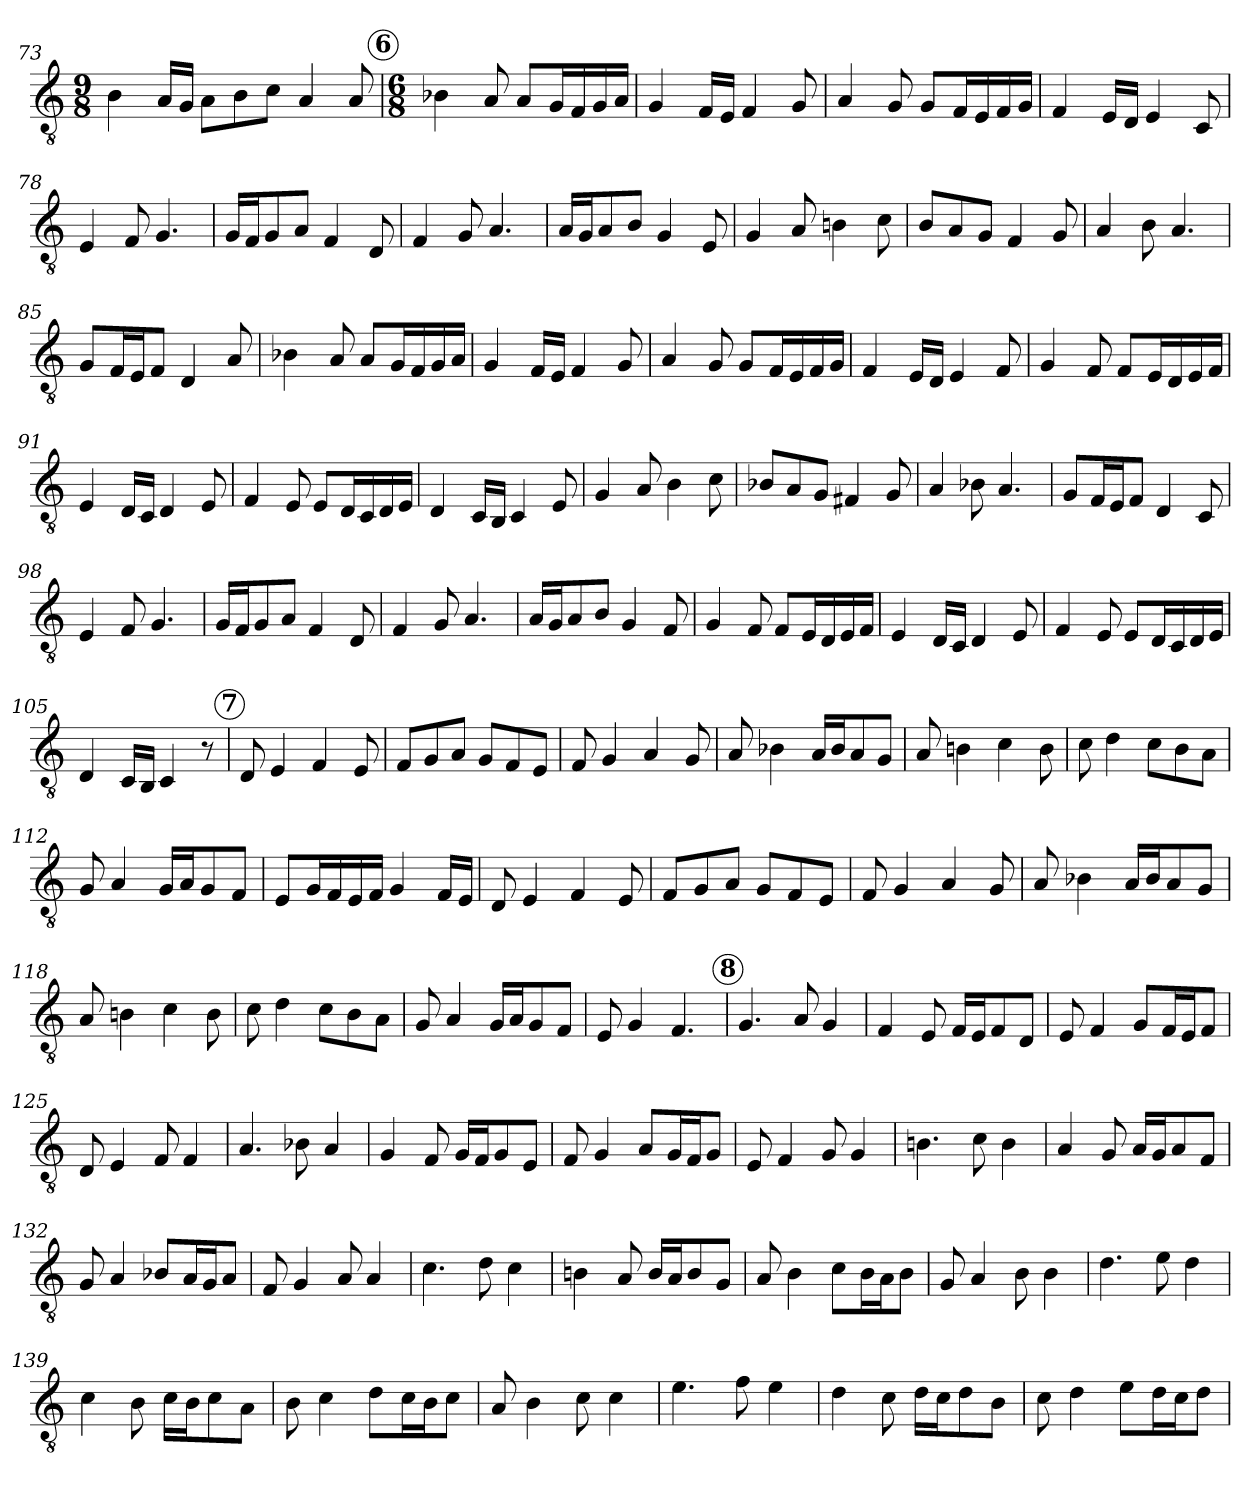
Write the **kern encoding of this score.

**kern
*part1
*staff1
*clefGv2
*k[]
*C:
*M9/8
=73
4B\
16A/LL
16G/JJ
8A\L
8B\
8c\J
4A/
8A/
!!LO:REH:place=s1:a:enc=circle:fs=12:t=6
=74
*M6/8
4B-X\
8A/
8A/L
16G/L
16F/
16G/
16A/JJ
=75
4G/
16F/LL
16E/JJ
4F/
8G/
=76
4A/
8G/
8G/L
16F/L
16E/
16F/
16G/JJ
!!LO:LB:g=z
=77
4F/
16E/LL
16D/JJ
4E/
8C/
=78
4E/
8F/
4.G/
=79
16G/LL
16F/J
8G/
8A/J
4F/
8D/
=80
4F/
8G/
4.A/
=81
16A/LL
16G/J
8A/
8B/J
4G/
8E/
=82
4G/
8A/
4Bn\
8c\
=83
8B/L
8A/
8G/J
4F/
8G/
!!LO:PB:g=z
=84
4A/
8B\
4.A/
=85
8G/L
16F/L
16E/J
8F/J
4D/
8A/
=86
4B-X\
8A/
8A/L
16G/L
16F/
16G/
16A/JJ
=87
4G/
16F/LL
16E/JJ
4F/
8G/
=88
4A/
8G/
8G/L
16F/L
16E/
16F/
16G/JJ
=89
4F/
16E/LL
16D/JJ
4E/
8F/
!!LO:LB:g=z
=90
4G/
8F/
8F/L
16E/L
16D/
16E/
16F/JJ
=91
4E/
16D/LL
16C/JJ
4D/
8E/
=92
4F/
8E/
8E/L
16D/L
16C/
16D/
16E/JJ
=93
4D/
16C/LL
16BB/JJ
4C/
8E/
=94
4G/
8A/
4B\
8c\
=95
8B-X/L
8A/
8G/J
4F#X/
8G/
!!LO:LB:g=z
=96
4A/
8B-X\
4.A/
=97
8G/L
16F/L
16E/J
8F/J
4D/
8C/
=98
4E/
8F/
4.G/
=99
16G/LL
16F/J
8G/
8A/J
4F/
8D/
=100
4F/
8G/
4.A/
=101
16A/LL
16G/J
8A/
8B/J
4G/
8F/
=102
4G/
8F/
8F/L
16E/L
16D/
16E/
16F/JJ
!!LO:LB:g=z
=103
4E/
16D/LL
16C/JJ
4D/
8E/
=104
4F/
8E/
8E/L
16D/L
16C/
16D/
16E/JJ
=105
4D/
16C/LL
16BB/JJ
4C/
8r
!!LO:REH:place=s1:a:enc=circle:fs=12:t=7
=106
8D/
4E/
4F/
8E/
=107
8F/L
8G/
8A/J
8G/L
8F/
8E/J
=108
8F/
4G/
4A/
8G/
!!LO:LB:g=z
=109
8A/
4B-X\
16A/LL
16B-/J
8A/
8G/J
=110
8A/
4Bn\
4c\
8B\
=111
8c\
4d\
8c\L
8B\
8A\J
=112
8G/
4A/
16G/LL
16A/J
8G/
8F/J
=113
8E/L
16G/L
16F/
16E/
16F/JJ
4G/
16F/LL
16E/JJ
=114
8D/
4E/
4F/
8E/
!!LO:LB:g=z
=115
8F/L
8G/
8A/J
8G/L
8F/
8E/J
=116
8F/
4G/
4A/
8G/
=117
8A/
4B-X\
16A/LL
16B-/J
8A/
8G/J
=118
8A/
4Bn\
4c\
8B\
=119
8c\
4d\
8c\L
8B\
8A\J
=120
8G/
4A/
16G/LL
16A/J
8G/
8F/J
=121
8E/
4G/
4.F/
!!LO:LB:g=z
!!LO:REH:place=s1:a:enc=circle:fs=12:t=8
=122
4.G/
8A/
4G/
=123
4F/
8E/
16F/LL
16E/J
8F/
8D/J
=124
8E/
4F/
8G/L
16F/L
16E/J
8F/J
=125
8D/
4E/
8F/
4F/
=126
4.A/
8B-X\
4A/
=127
4G/
8F/
16G/LL
16F/J
8G/
8E/J
=128
8F/
4G/
8A/L
16G/L
16F/J
8G/J
!!LO:LB:g=z
=129
8E/
4F/
8G/
4G/
=130
4.Bn\
8c\
4B\
=131
4A/
8G/
16A/LL
16G/J
8A/
8F/J
=132
8G/
4A/
8B-X/L
16A/L
16G/J
8A/J
=133
8F/
4G/
8A/
4A/
=134
4.c\
8d\
4c\
=135
4Bn\
8A/
16B/LL
16A/J
8B/
8G/J
!!LO:PB:g=z
=136
8A/
4B\
8c\L
16B\L
16A\J
8B\J
=137
8G/
4A/
8B\
4B\
=138
4.d\
8e\
4d\
=139
4c\
8B\
16c\LL
16B\J
8c\
8A\J
=140
8B\
4c\
8d\L
16c\L
16B\J
8c\J
=141
8A/
4B\
8c\
4c\
=142
4.e\
8f\
4e\
!!LO:LB:g=z
=143
4d\
8c\
16d\LL
16c\J
8d\
8B\J
=144
8c\
4d\
8e\L
16d\L
16c\J
8d\J
=
*-
